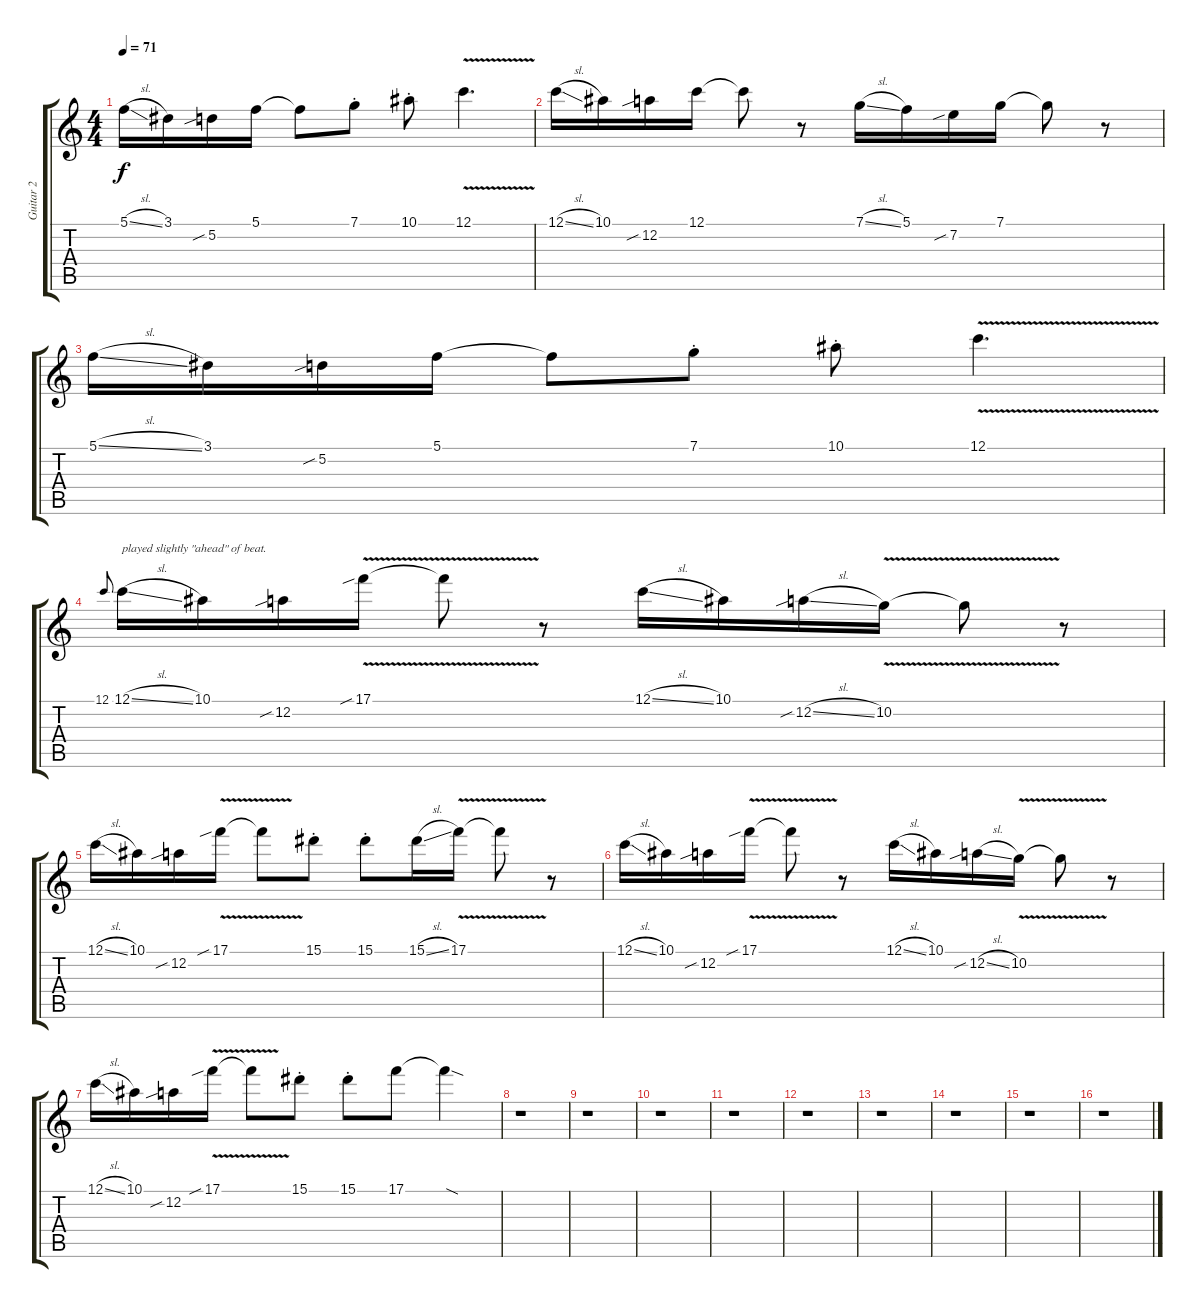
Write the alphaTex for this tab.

\track ("Guitar 2" "Guitar 2") {instrument distortionguitar}
\staff {score tabs}
\tuning (C4 A3 F3 C3 F2 C2) {hide}
\ts (4 4)
\tempo 71
\clef g2
\ks c
5.1{sl}.16{dy f} 3.1.16 5.2{sib}.16 5.1.16 5.1{t}.8 7.1{st}.8 10.1{st}.8 12.1{v}.4{d} |
12.1{sl}.16 10.1.16 12.2{sib}.16 12.1.16 12.1{t}.8 r.8 7.1{sl}.16 5.1.16 7.2{sib}.16 7.1.16 7.1{t}.8 r.8 |
5.1{sl}.16 3.1.16 5.2{sib}.16 5.1.16 5.1{t}.8 7.1{st}.8 10.1{st}.8 12.1{v}.4{d} |
12.1.8{gr onbeat} 12.1{sl}.16{txt "played slightly \"ahead\" of beat."} 10.1.16 12.2{sib}.16 17.1{v sib}.16 17.1{t}.8 r.8 12.1{sl}.16 10.1.16 12.2{sib sl}.16 10.2{v}.16 10.2{t}.8 r.8 |
12.1{sl}.16 10.1.16 12.2{sib}.16 17.1{v sib}.16 17.1{t}.8 15.1{st}.8 15.1{st}.8 15.1{sl}.16 17.1{v}.16 17.1{t}.8 r.8 |
12.1{sl}.16 10.1.16 12.2{sib}.16 17.1{v sib}.16 17.1{t}.8 r.8 12.1{sl}.16 10.1.16 12.2{sib sl}.16 10.2{v}.16 10.2{t}.8 r.8 |
12.1{sl}.16 10.1.16 12.2{sib}.16 17.1{v sib}.16 17.1{t}.8 15.1{st}.8 15.1{st}.8 17.1.8 17.1{sod t}.4 |
r.1 |
r.1 |
r.1 |
r.1 |
r.1 |
r.1 |
r.1 |
r.1 |
r.1
